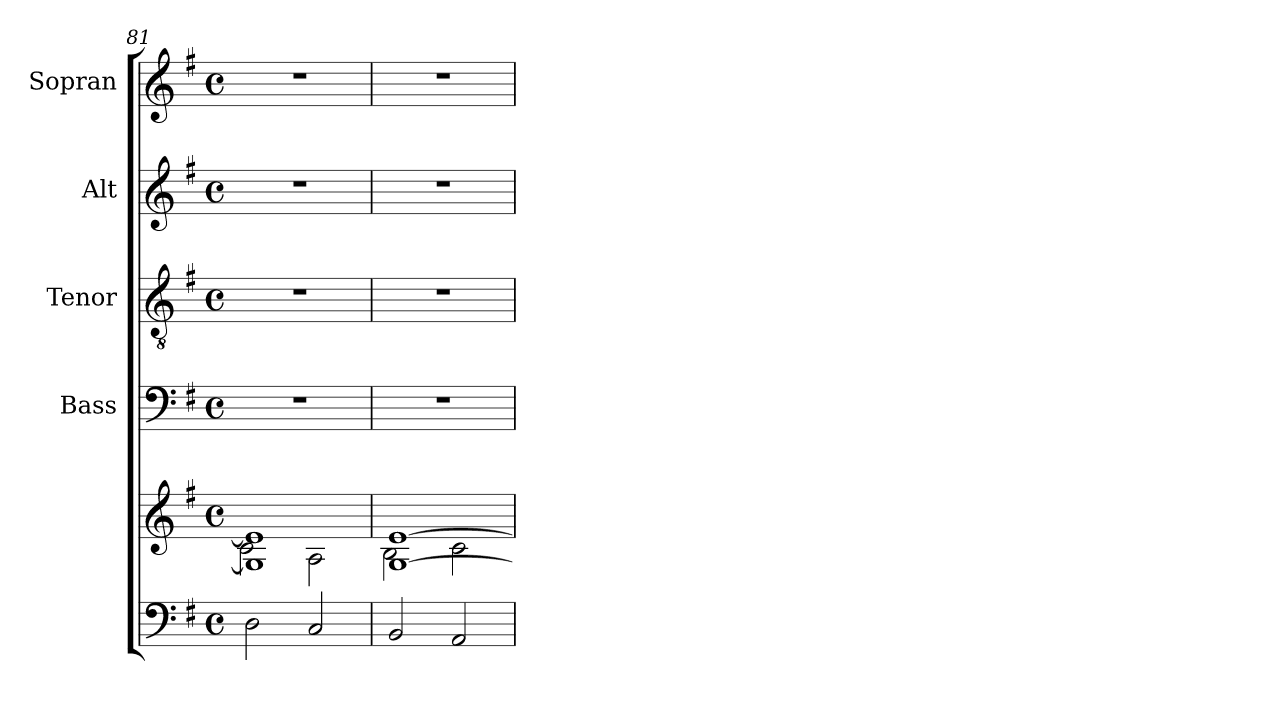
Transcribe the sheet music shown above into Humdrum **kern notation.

**kern	**kern	**kern	**kern	**kern	**kern
*part5	*part5	*part4	*part3	*part2	*part1
*staff6	*staff5	*staff4	*staff3	*staff2	*staff1
*	*	*I"Bass	*I"Tenor	*I"Alt	*I"Sopran
*	*	*I'B.	*I'T.	*I'A.	*I'S.
*clefF4	*clefG2	*clefF4	*clefGv2	*clefG2	*clefG2
*k[f#]	*k[f#]	*k[f#]	*k[f#]	*k[f#]	*k[f#]
*G:	*G:	*G:	*G:	*G:	*G:
*M4/4	*M4/4	*M4/4	*M4/4	*M4/4	*M4/4
*met(c)	*met(c)	*met(c)	*met(c)	*met(c)	*met(c)
=81	=81	=81	=81	=81	=81
*	*^	*	*	*	*
2D\	1G] 1e]	2c\	1r	1r	1r	1r
2C/	.	2A\	.	.	.	.
=82	=82	=82	=82	=82	=82	=82
2BB/	[<1G [>1e	2B\	1r	1r	1r	1r
2AA/	.	2c\	.	.	.	.
*	*v	*v	*	*	*	*
=	=	=	=	=	=
*-	*-	*-	*-	*-	*-
